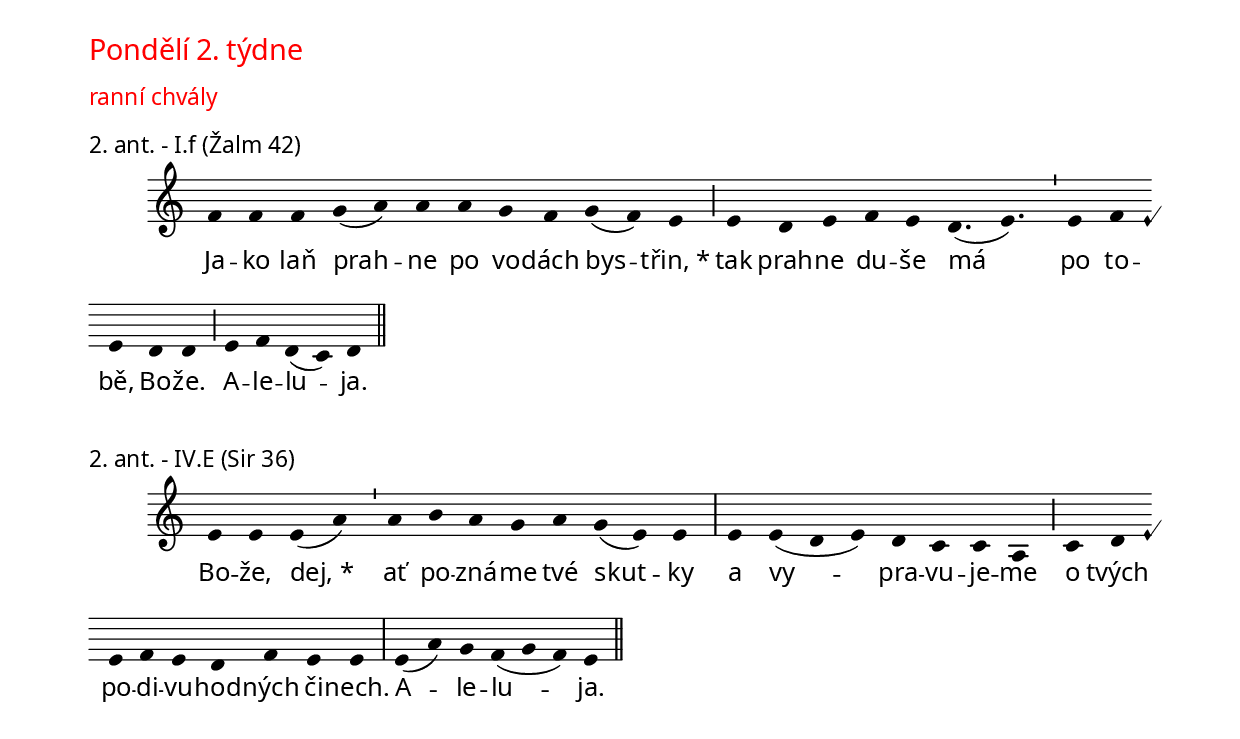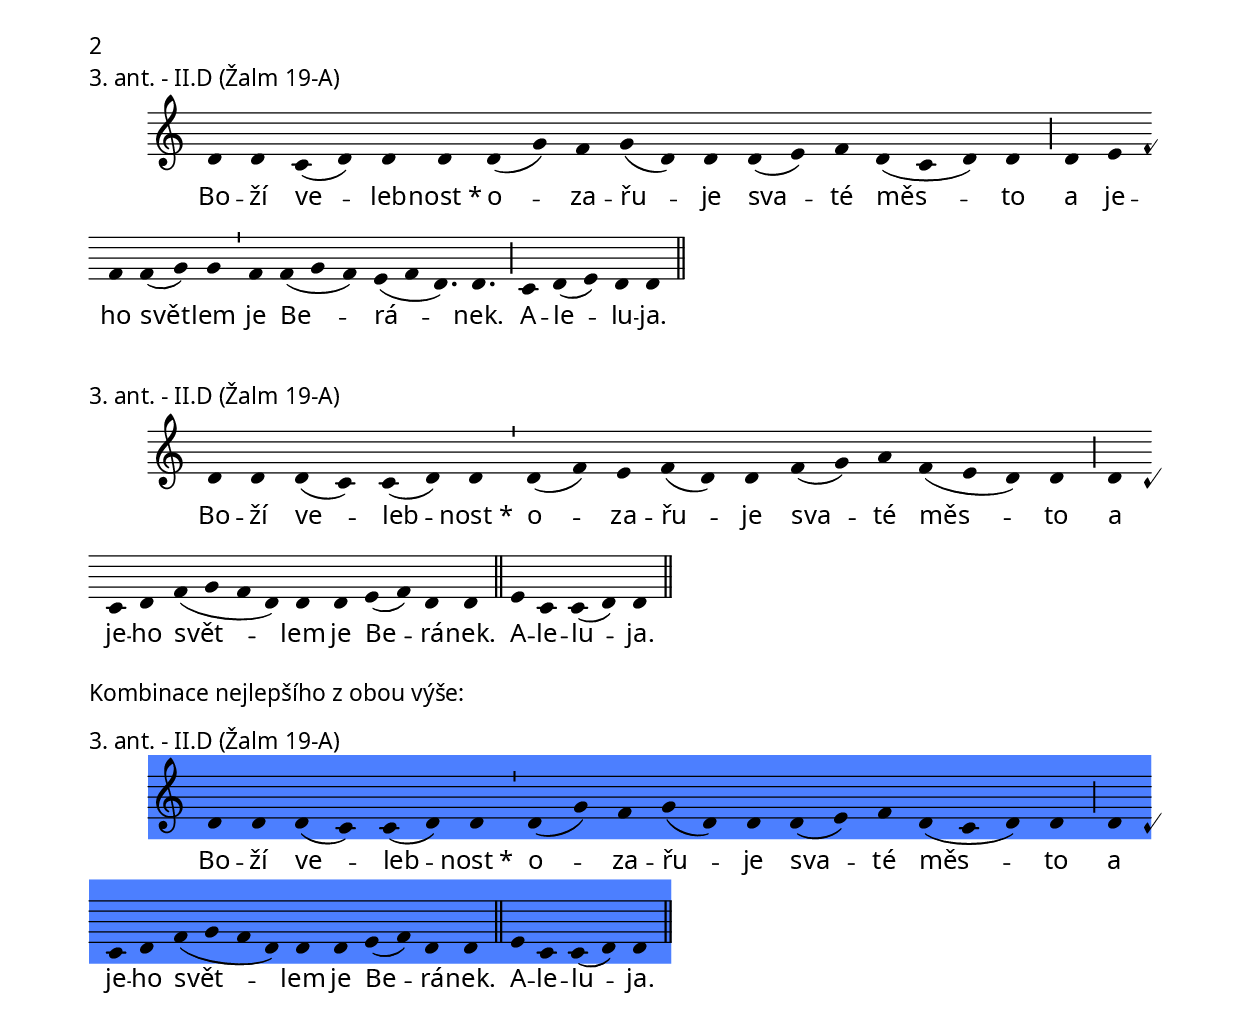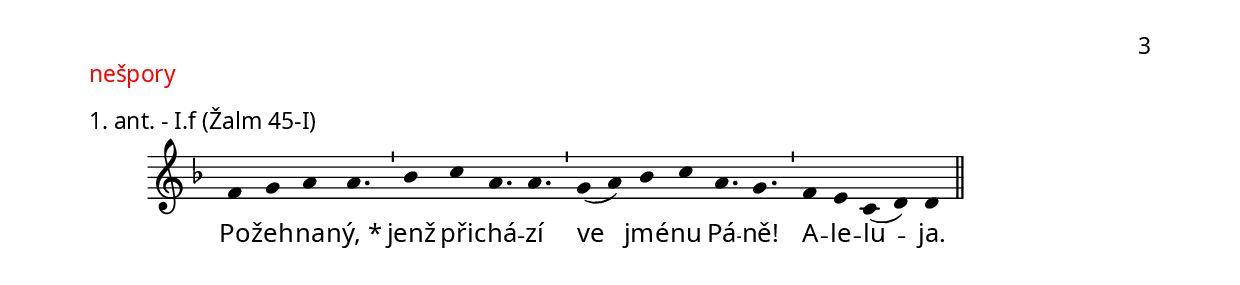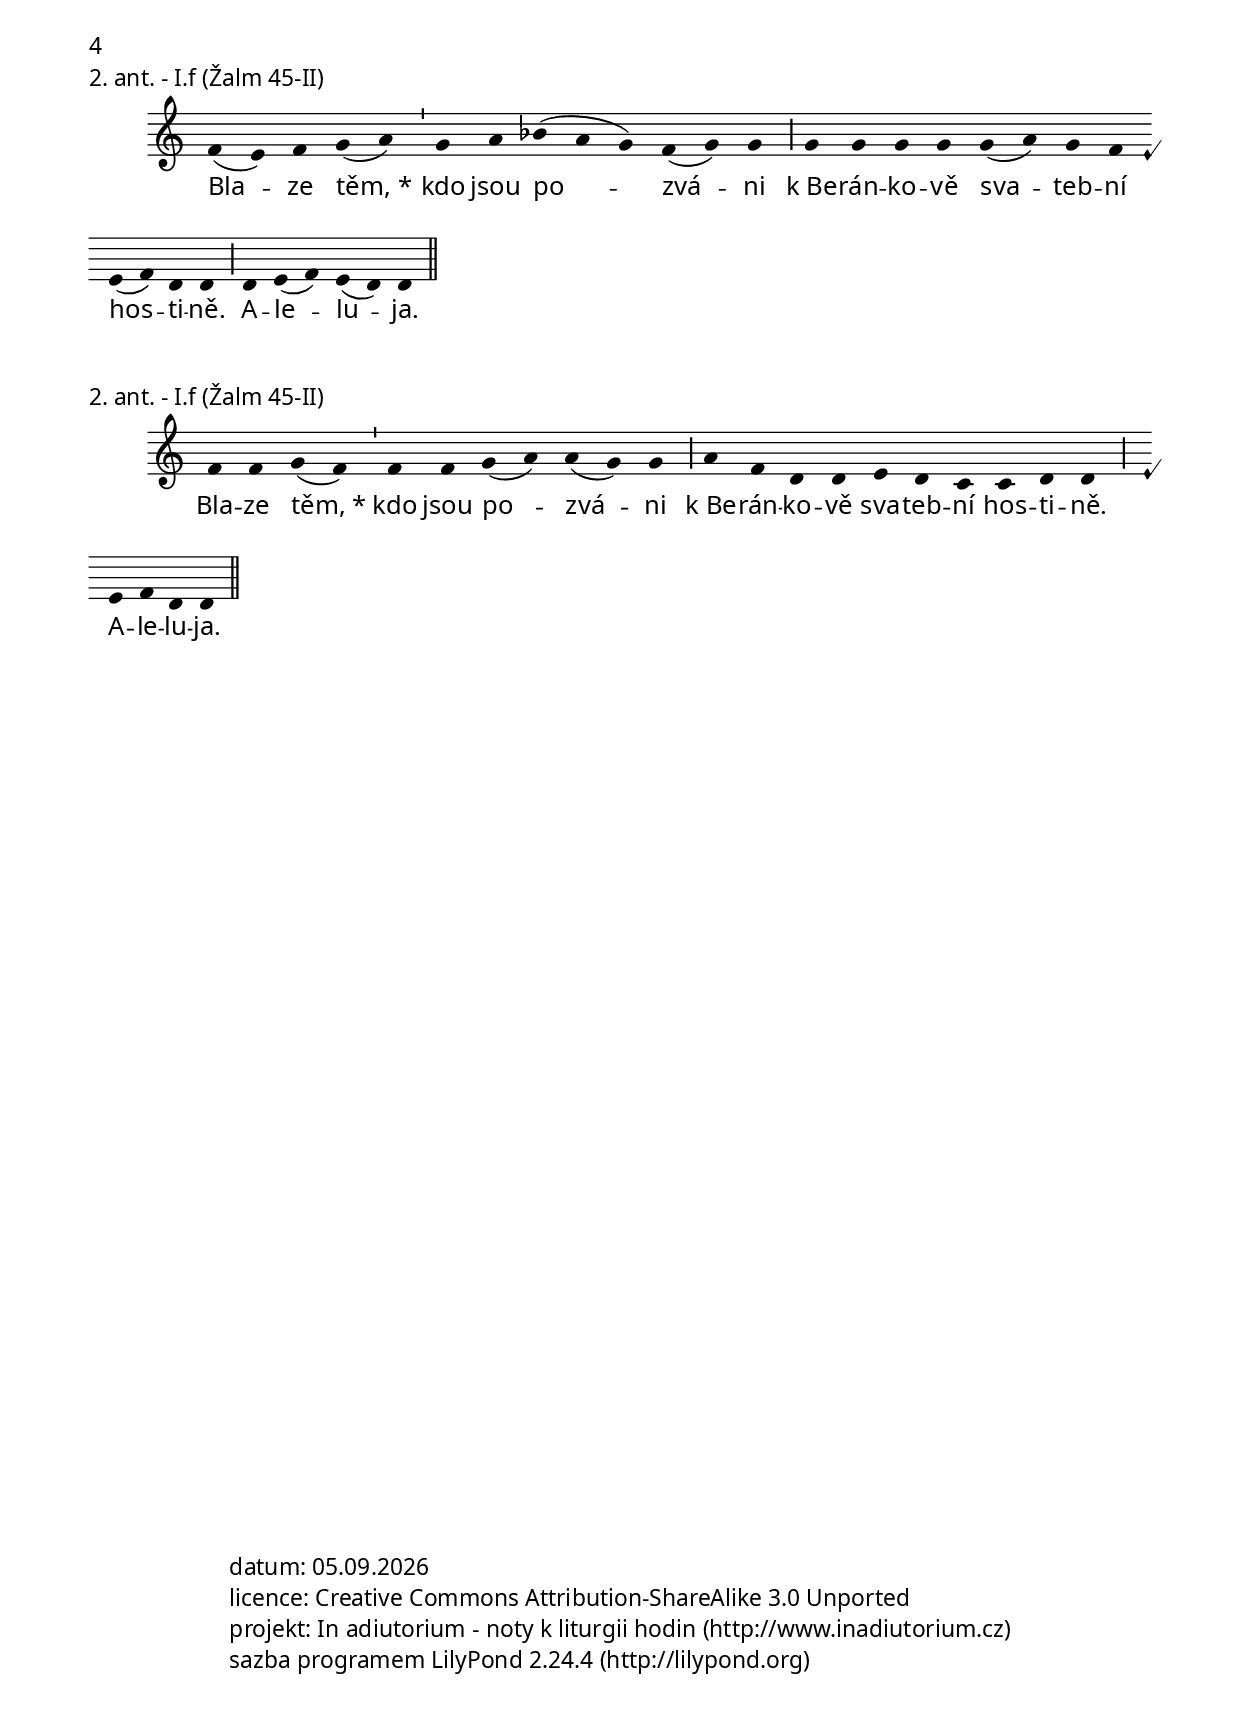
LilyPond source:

\include "../spolecne.ly"

\markup {\nadpisDen {Pondělí 2. týdne}}

\markup {\nadpisHodinka {"ranní chvály"}}

\score {
  \relative c' {
    \choralniRezim
    f4 f f g( a) a a g f g( f) e \barMaior
    e d e f e d4.( e) \barMin e4 f e d d \barMaior
    e f d( c) d \barFinalis
  }
  \addlyrics {
    Ja -- ko  laň prah -- ne po vo -- dách bys -- třin,_*
    tak prah -- ne du -- še má po to -- bě, Bo -- že.
    A -- le -- lu -- ja.
  }
  \header {
    quid = "2. ant."
    modus = "I"
    differentia = "f"
    psalmus = "Žalm 42"
    id = "rch-a1"
    piece = \markup {\sestavTitulek}
  }
}

\score {
  \relative c' {
    \choralniRezim
    e4 e e( a) \barMin a b a g a g( e) e \barMax
    e e( d e) d c c a \barMaior
    c d e f e d f e e \barMax
    e( a) g f( g f) e \barFinalis
  }
  \addlyrics {
    Bo -- že, dej,_* ať po -- zná -- me tvé skut -- ky
    a vy -- pra -- vu -- je -- me
    o tvých po -- di -- vu -- hod -- ných či -- nech.
    A -- le -- lu -- ja.
  }
  \header {
    quid = "2. ant."
    modus = "IV"
    differentia = "E"
    psalmus = "Sir 36"
    id = "rch-a2"
    placet = "má ambitus přes oktávu - to je na feriální antifonu dost"
    piece = \markup {\sestavTitulek}
  }
}

\pageBreak

\score {
  \relative c' {
    \choralniRezim
    d4 d c( d) d d d( g) f g( d) d d( e) f d( c d) d \barMaior
    d e f f( g) g \barMin f f( g f) e( f d4.) d \barMaior
    c4 d( e) d d \barFinalis
  }
  \addlyrics {
    Bo -- ží ve -- leb -- nost_*
    o -- za -- řu -- je sva -- té měs -- to
    a je -- ho svět -- lem je Be -- rá -- nek.
    A -- le -- lu -- ja.
  }
  \header {
    quid = "3. ant."
    modus = "II"
    differentia = "D"
    psalmus = "Žalm 19-A"
    id = "rch-a3"
    piece = \markup {\sestavTitulek}
  }
}

\score {
  \relative c' {
    \choralniRezim
    d4 d d( c) c( d) d \barMin
    d( f) e f( d) d f( g) a f( e d) d \barMaior
    d c d f( g f d) d d e( f) d d \barFinalis
    e c c( d) d \barFinalis
  }
  \addlyrics {
    Bo -- ží ve -- leb -- nost_*
    o -- za -- řu -- je sva -- té měs -- to
    a je -- ho svět -- lem je Be -- rá -- nek.
    A -- le -- lu -- ja.
  }
  \header {
    quid = "3. ant."
    modus = "II"
    differentia = "D"
    psalmus = "Žalm 19-A"
    id = "rch-a3"
    fons = "Druha cast z:"
    fial = "commune/commune_apostol.ly#rch-aben?cast"
    piece = \markup {\sestavTitulek}
  }
}

\markup{Kombinace nejlepšího z obou výše:}

\score {
  \relative c' {
    \zvyraznovacModry
    \choralniRezim
    d4 d d( c) c( d) d \barMin
    d( g) f g( d) d d( e) f d( c d) d \barMaior
    d c d f( g f d) d d e( f) d d \barFinalis
    e c c( d) d \barFinalis
  }
  \addlyrics {
    Bo -- ží ve -- leb -- nost_*
    o -- za -- řu -- je sva -- té měs -- to
    a je -- ho svět -- lem je Be -- rá -- nek.
    A -- le -- lu -- ja.
  }
  \header {
    quid = "3. ant."
    modus = "II"
    differentia = "D"
    psalmus = "Žalm 19-A"
    id = "rch-a3"
    fons = "Druha cast z:"
    fial = "commune/commune_apostol.ly#rch-aben?cast"
    piece = \markup {\sestavTitulek}
  }
}

\pageBreak

\markup {\nadpisHodinka {"nešpory"}}

\score {
  \relative c' {
    \choralniRezim
    \key f\major
    f4 g a a4. \barMin
    bes4 c a4. a \barMin
    g4( a) bes c a4. g \barMin
    f4 e c( d) d \barFinalis
  }
  \addlyrics {
    Po -- žeh -- na -- ný,_* jenž při -- chá -- zí
    ve jmé -- nu Pá -- ně!
    A -- le -- lu -- ja.
  }
  \header {
    quid = "1. ant."
    modus = "I"
    differentia = "f"
    psalmus = "Žalm 45-I"
    fons = "Melodie z: žaltář, neděle 2.t., r.ch., 1.ant. (upravena pro mírně odlišný text)"
    id = "ne-a1"
    piece = \markup {\sestavTitulek}
  }
}

\pageBreak

\score {
  \relative c' {
    \choralniRezim
    f4( e) f g( a) \barMin
    g a bes( a g) f( g) g \barMaior
    g g g g g( a) g f e( f) d d \barMaior
    d e( f) e( d) d \barFinalis
  }
  \addlyrics {
    Bla -- ze těm,_*
    kdo jsou po -- zvá -- ni
    k_Be -- rán -- ko -- vě sva -- teb -- ní hos -- ti -- ně.
    A -- le -- lu -- ja.
  }
  \header {
    quid = "2. ant."
    modus = "I"
    differentia = "f"
    psalmus = "Žalm 45-II"
    id = "ne-a2"
    placet = "mdlá"
    piece = \markup {\sestavTitulek}
  }
}

\score {
  \relative c' {
    \choralniRezim
    f4 f g( f) \barMin
    f f g( a) a( g) g \barMaior
    a f d d e d c c d d \barMaior
    e f d d \barFinalis
  }
  \addlyrics {
    Bla -- ze těm,_*
    kdo jsou po -- zvá -- ni
    k_Be -- rán -- ko -- vě sva -- teb -- ní hos -- ti -- ně.
    A -- le -- lu -- ja.
  }
  \header {
    quid = "2. ant."
    modus = "I"
    differentia = "f"
    psalmus = "Žalm 45-II"
    id = "ne-a2"
    piece = \markup {\sestavTitulek}
  }
}

%\score { \velikTIIpondeliNespAntIII }